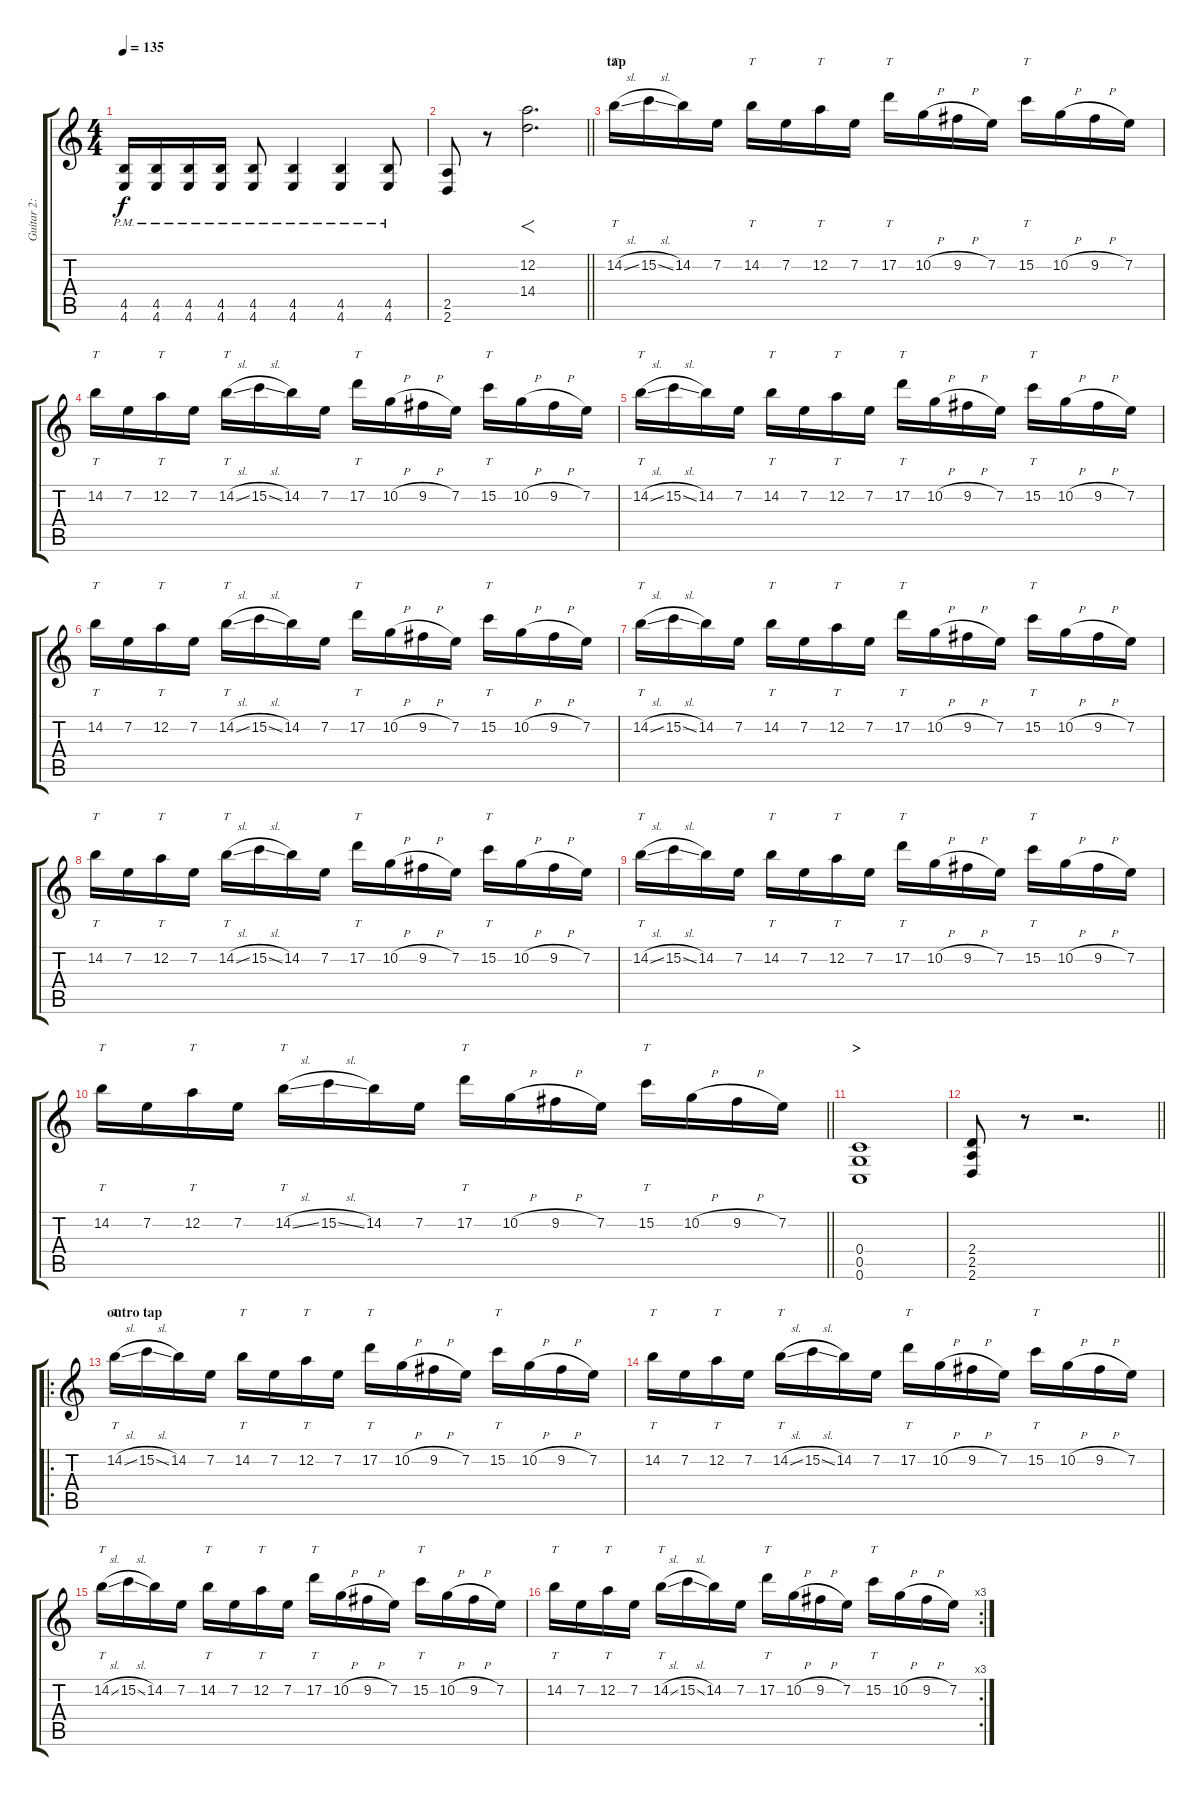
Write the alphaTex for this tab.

\track ("Guitar 2: Maarten" "Guitar 2: ") {instrument overdrivenguitar}
\staff {score tabs}
\tuning (D4 A3 F3 C3 G2 C2) {hide}
\ts (4 4)
\tempo 135
\clef g2
\ks c
(4.5{pm} 4.6).16{dy f} (4.5{pm} 4.6).16 (4.5{pm} 4.6).16 (4.5{pm} 4.6).16 (4.5{pm} 4.6).8 (4.5{pm} 4.6).4 (4.5{pm} 4.6).4 (4.5{pm} 4.6).8 |
\barLineRight lightlight
(2.5 2.6).8 r.8 (12.2 14.4).2{f d} |
\section ("" "tap")
14.2{sl}.16{tt} 15.2{sl}.16 14.2.16 7.2.16 14.2.16{tt} 7.2.16 12.2.16{tt} 7.2.16 17.2.16{tt} 10.2{h}.16 9.2{h}.16 7.2.16 15.2.16{tt} 10.2{h}.16 9.2{h}.16 7.2.16 |
14.2.16{tt} 7.2.16 12.2.16{tt} 7.2.16 14.2{sl}.16{tt} 15.2{sl}.16 14.2.16 7.2.16 17.2.16{tt} 10.2{h}.16 9.2{h}.16 7.2.16 15.2.16{tt} 10.2{h}.16 9.2{h}.16 7.2.16 |
14.2{sl}.16{tt} 15.2{sl}.16 14.2.16 7.2.16 14.2.16{tt} 7.2.16 12.2.16{tt} 7.2.16 17.2.16{tt} 10.2{h}.16 9.2{h}.16 7.2.16 15.2.16{tt} 10.2{h}.16 9.2{h}.16 7.2.16 |
14.2.16{tt} 7.2.16 12.2.16{tt} 7.2.16 14.2{sl}.16{tt} 15.2{sl}.16 14.2.16 7.2.16 17.2.16{tt} 10.2{h}.16 9.2{h}.16 7.2.16 15.2.16{tt} 10.2{h}.16 9.2{h}.16 7.2.16 |
14.2{sl}.16{tt} 15.2{sl}.16 14.2.16 7.2.16 14.2.16{tt} 7.2.16 12.2.16{tt} 7.2.16 17.2.16{tt} 10.2{h}.16 9.2{h}.16 7.2.16 15.2.16{tt} 10.2{h}.16 9.2{h}.16 7.2.16 |
14.2.16{tt} 7.2.16 12.2.16{tt} 7.2.16 14.2{sl}.16{tt} 15.2{sl}.16 14.2.16 7.2.16 17.2.16{tt} 10.2{h}.16 9.2{h}.16 7.2.16 15.2.16{tt} 10.2{h}.16 9.2{h}.16 7.2.16 |
14.2{sl}.16{tt} 15.2{sl}.16 14.2.16 7.2.16 14.2.16{tt} 7.2.16 12.2.16{tt} 7.2.16 17.2.16{tt} 10.2{h}.16 9.2{h}.16 7.2.16 15.2.16{tt} 10.2{h}.16 9.2{h}.16 7.2.16 |
\barLineRight lightlight
14.2.16{tt} 7.2.16 12.2.16{tt} 7.2.16 14.2{sl}.16{tt} 15.2{sl}.16 14.2.16 7.2.16 17.2.16{tt} 10.2{h}.16 9.2{h}.16 7.2.16 15.2.16{tt} 10.2{h}.16 9.2{h}.16 7.2.16 |
\section ("" ">")
(0.4 0.5 0.6).1 |
\barLineRight lightlight
(2.4 2.5 2.6).8 r.8 r.2{d} |
\ro
\section ("" "outro tap")
14.2{sl}.16{tt} 15.2{sl}.16 14.2.16 7.2.16 14.2.16{tt} 7.2.16 12.2.16{tt} 7.2.16 17.2.16{tt} 10.2{h}.16 9.2{h}.16 7.2.16 15.2.16{tt} 10.2{h}.16 9.2{h}.16 7.2.16 |
14.2.16{tt} 7.2.16 12.2.16{tt} 7.2.16 14.2{sl}.16{tt} 15.2{sl}.16 14.2.16 7.2.16 17.2.16{tt} 10.2{h}.16 9.2{h}.16 7.2.16 15.2.16{tt} 10.2{h}.16 9.2{h}.16 7.2.16 |
14.2{sl}.16{tt} 15.2{sl}.16 14.2.16 7.2.16 14.2.16{tt} 7.2.16 12.2.16{tt} 7.2.16 17.2.16{tt} 10.2{h}.16 9.2{h}.16 7.2.16 15.2.16{tt} 10.2{h}.16 9.2{h}.16 7.2.16 |
\rc 3
14.2.16{tt} 7.2.16 12.2.16{tt} 7.2.16 14.2{sl}.16{tt} 15.2{sl}.16 14.2.16 7.2.16 17.2.16{tt} 10.2{h}.16 9.2{h}.16 7.2.16 15.2.16{tt} 10.2{h}.16 9.2{h}.16 7.2.16
